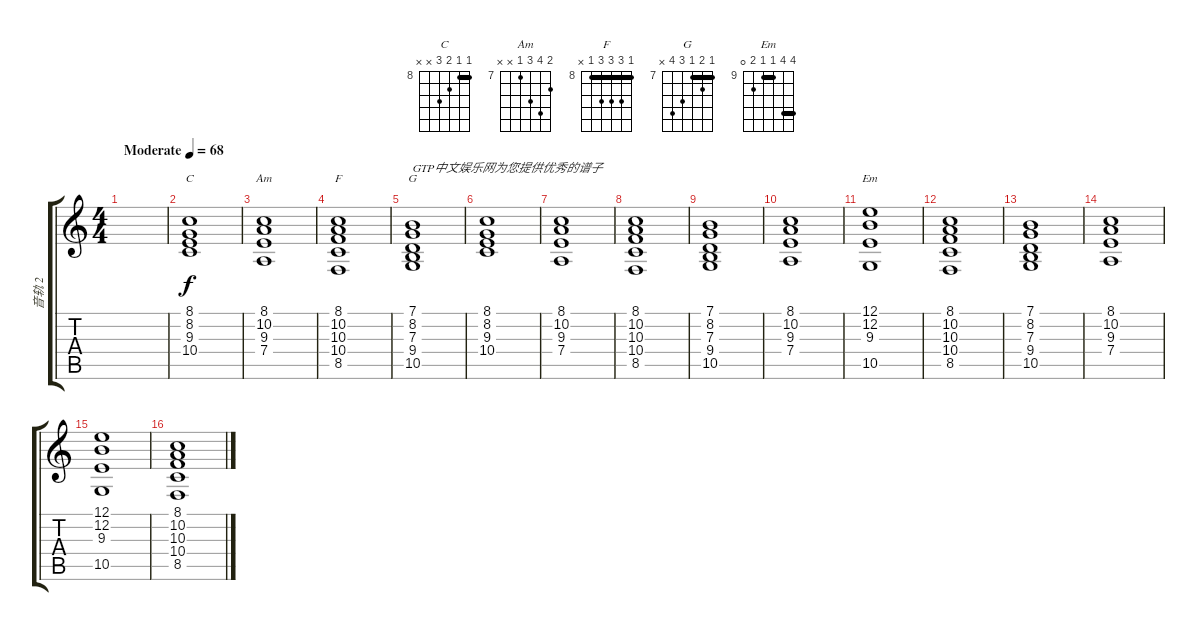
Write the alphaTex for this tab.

\track ("音轨 2" "音轨 2") {instrument pad5bowed}
\staff {score tabs}
\tuning (E4 B3 G3 D3 A2 E2) {hide}
\chord ("C" 8 8 9 10 x x) {firstfret 8 barre 8}
\chord ("Am" 8 10 9 7 x x) {firstfret 7}
\chord ("F" 8 10 10 10 8 x) {firstfret 8 barre 8}
\chord ("G" 7 8 7 9 10 x) {firstfret 7 barre 7}
\chord ("Em" 12 12 9 9 10 0) {firstfret 9 barre (9 12)}
\ts (4 4)
\tempo (68 "Moderate")
\clef g2
\ks c
|
(8.1 8.2 9.3 10.4).1{ch "C"} |
(8.1 10.2 9.3 7.4).1{ch "Am"} |
(8.1 10.2 10.3 10.4 8.5).1{ch "F"} |
(7.1 8.2 7.3 9.4 10.5).1{ch "G" txt "GTP中文娱乐网为您提供优秀的谱子"} |
(8.1 8.2 9.3 10.4).1 |
(8.1 10.2 9.3 7.4).1 |
(8.1 10.2 10.3 10.4 8.5).1 |
(7.1 8.2 7.3 9.4 10.5).1 |
(8.1 10.2 9.3 7.4).1 |
(12.1 12.2 9.3 10.5).1{ch "Em"} |
(8.1 10.2 10.3 10.4 8.5).1 |
(7.1 8.2 7.3 9.4 10.5).1 |
(8.1 10.2 9.3 7.4).1 |
(12.1 12.2 9.3 10.5).1 |
(8.1 10.2 10.3 10.4 8.5).1
